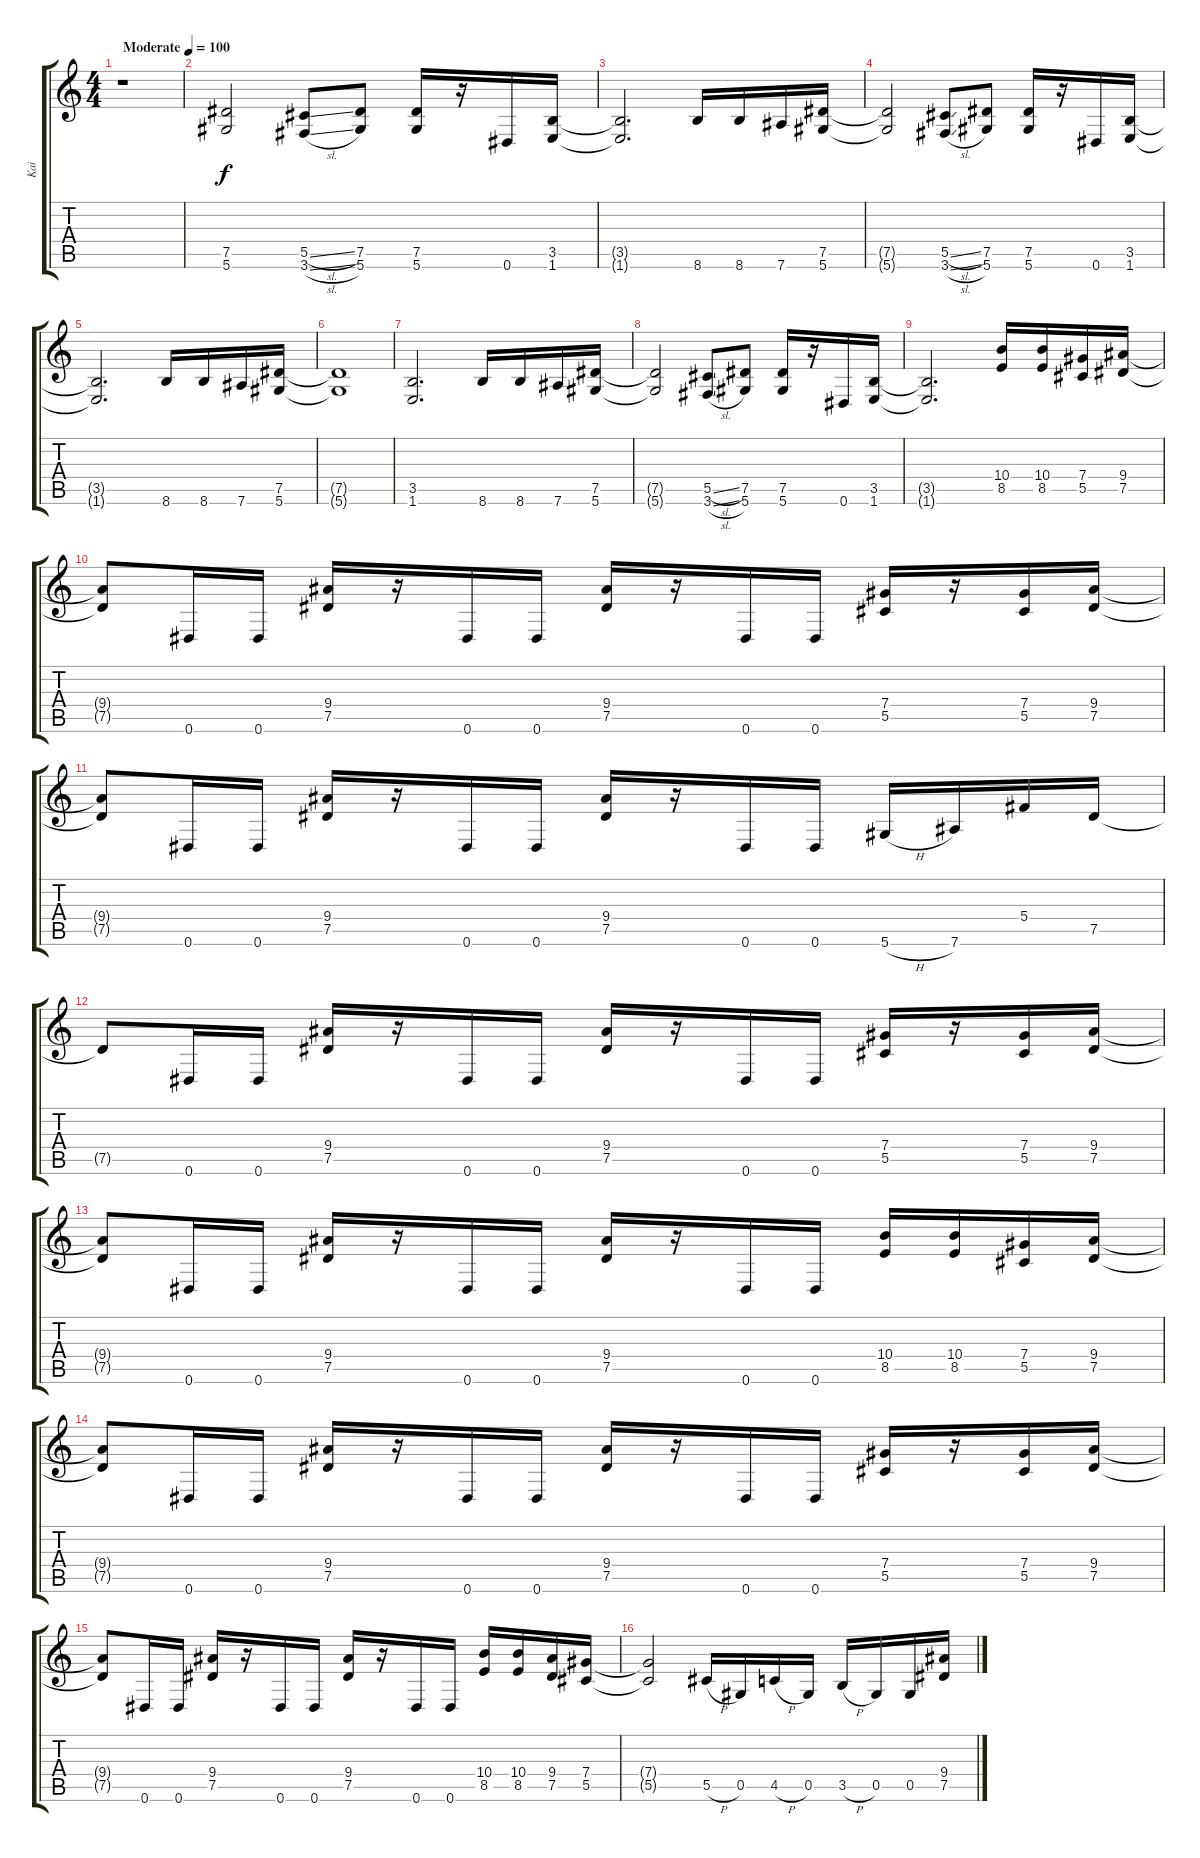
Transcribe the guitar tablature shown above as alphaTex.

\track ("Kai" "Kai") {instrument distortionguitar}
\staff {score tabs}
\tuning (Eb4 Bb3 Gb3 Db3 Ab2 Eb2) {hide}
\ts (4 4)
\tempo (100 "Moderate")
\clef g2
\ks c
r.1{dy f instrument distortionguitar} |
(7.5 5.6).2 (5.5{sl} 3.6{sl}).8 (7.5 5.6).8 (7.5 5.6).16 r.16 0.6.16 (3.5 1.6).16 |
(3.5{t} 1.6{t}).2{d} 8.6.16 8.6.16 7.6.16 (7.5 5.6).16 |
(7.5{t} 5.6{t}).2 (5.5{sl} 3.6{sl}).8 (7.5 5.6).8 (7.5 5.6).16 r.16 0.6.16 (3.5 1.6).16 |
(3.5{t} 1.6{t}).2{d} 8.6.16 8.6.16 7.6.16 (7.5 5.6).16 |
(7.5{t} 5.6{t}).1 |
(3.5 1.6).2{d} 8.6.16 8.6.16 7.6.16 (7.5 5.6).16 |
(7.5{t} 5.6{t}).2 (5.5{sl} 3.6{sl}).8 (7.5 5.6).8 (7.5 5.6).16 r.16 0.6.16 (3.5 1.6).16 |
(3.5{t} 1.6{t}).2{d} (10.4 8.5).16 (10.4 8.5).16 (7.4 5.5).16 (9.4 7.5).16 |
(9.4{t} 7.5{t}).8 0.6.16 0.6.16 (9.4 7.5).16 r.16 0.6.16 0.6.16 (9.4 7.5).16 r.16 0.6.16 0.6.16 (7.4 5.5).16 r.16 (7.4 5.5).16 (9.4 7.5).16 |
(9.4{t} 7.5{t}).8 0.6.16 0.6.16 (9.4 7.5).16 r.16 0.6.16 0.6.16 (9.4 7.5).16 r.16 0.6.16 0.6.16 5.6{h}.16 7.6.16 5.4.16 7.5.16 |
7.5{t}.8 0.6.16 0.6.16 (9.4 7.5).16 r.16 0.6.16 0.6.16 (9.4 7.5).16 r.16 0.6.16 0.6.16 (7.4 5.5).16 r.16 (7.4 5.5).16 (9.4 7.5).16 |
(9.4{t} 7.5{t}).8 0.6.16 0.6.16 (9.4 7.5).16 r.16 0.6.16 0.6.16 (9.4 7.5).16 r.16 0.6.16 0.6.16 (10.4 8.5).16 (10.4 8.5).16 (7.4 5.5).16 (9.4 7.5).16 |
(9.4{t} 7.5{t}).8 0.6.16 0.6.16 (9.4 7.5).16 r.16 0.6.16 0.6.16 (9.4 7.5).16 r.16 0.6.16 0.6.16 (7.4 5.5).16 r.16 (7.4 5.5).16 (9.4 7.5).16 |
(9.4{t} 7.5{t}).8 0.6.16 0.6.16 (9.4 7.5).16 r.16 0.6.16 0.6.16 (9.4 7.5).16 r.16 0.6.16 0.6.16 (10.4 8.5).16 (10.4 8.5).16 (9.4 7.5).16 (7.4 5.5).16 |
(7.4{t} 5.5{t}).2 5.5{h}.16 0.5.16 4.5{h}.16 0.5.16 3.5{h}.16 0.5.16 0.5.16 (9.4 7.5).16
